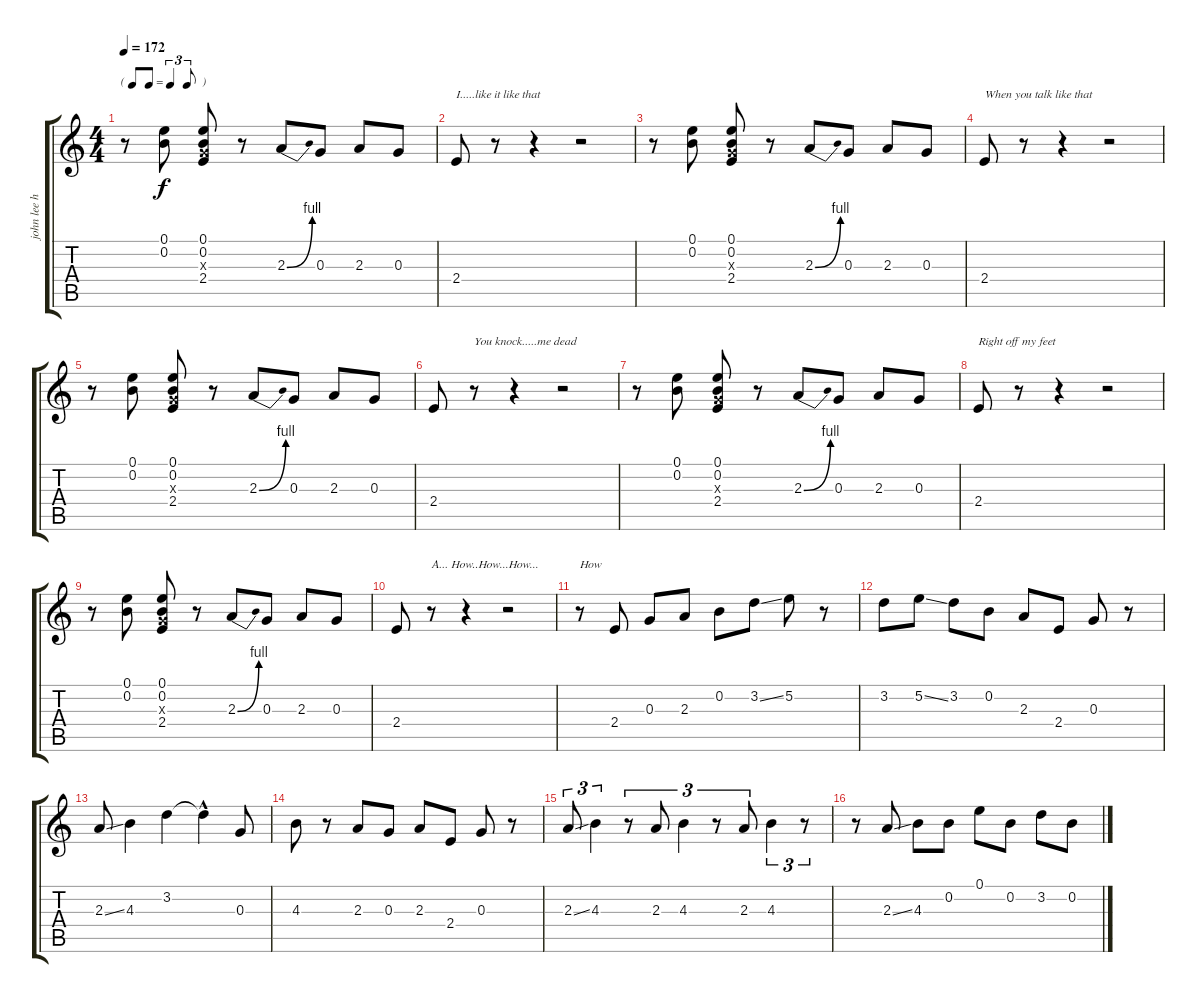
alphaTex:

\track ("john lee hooker" "john lee h") {instrument acousticguitarsteel}
\staff {score tabs}
\tuning (E4 B3 G3 D3 A2 E2) {hide}
\ts (4 4)
\tf triplet8th
\tempo 172
\clef g2
\ks c
r.8{dy f} (0.1 0.2).8 (0.1 0.2 0.3{x} 2.4).8 r.8 2.3{be (bend 0 0 60 4)}.8 0.3.8 2.3.8 0.3.8 |
2.4.8{txt "I.....like it like that"} r.8 r.4 r.2 |
r.8 (0.1 0.2).8 (0.1 0.2 0.3{x} 2.4).8 r.8 2.3{be (bend 0 0 60 4)}.8 0.3.8 2.3.8 0.3.8 |
2.4.8{txt "When you talk like that"} r.8 r.4 r.2 |
r.8 (0.1 0.2).8 (0.1 0.2 0.3{x} 2.4).8 r.8 2.3{be (bend 0 0 60 4)}.8 0.3.8 2.3.8 0.3.8 |
2.4.8 r.8{txt "You knock.....me dead"} r.4 r.2 |
r.8 (0.1 0.2).8 (0.1 0.2 0.3{x} 2.4).8 r.8 2.3{be (bend 0 0 60 4)}.8 0.3.8 2.3.8 0.3.8 |
2.4.8{txt "Right off my feet"} r.8 r.4 r.2 |
r.8 (0.1 0.2).8 (0.1 0.2 0.3{x} 2.4).8 r.8 2.3{be (bend 0 0 60 4)}.8 0.3.8 2.3.8 0.3.8 |
2.4.8 r.8{txt "A... How..How...How..."} r.4 r.2 |
r.8{txt "How"} 2.4.8 0.3.8 2.3.8 0.2.8 3.2{ss}.8 5.2.8 r.8 |
3.2.8 5.2{ss}.8 3.2.8 0.2.8 2.3.8 2.4.8 0.3.8 r.8 |
2.3{ss}.8 4.3.4 3.2.4 3.2{hac t}.4 0.3.8 |
4.3.8 r.8 2.3.8 0.3.8 2.3.8 2.4.8 0.3.8 r.8 |
2.3{ss}.8{tu (3 2)} 4.3.4{tu (3 2)} r.8{tu (3 2)} 2.3.8{tu (3 2)} 4.3.4{tu (3 2)} r.8{tu (3 2)} 2.3.8{tu (3 2)} 4.3.4{tu (3 2)} r.8{tu (3 2)} |
r.8 2.3{ss}.8 4.3.8 0.2.8 0.1.8 0.2.8 3.2.8 0.2.8
